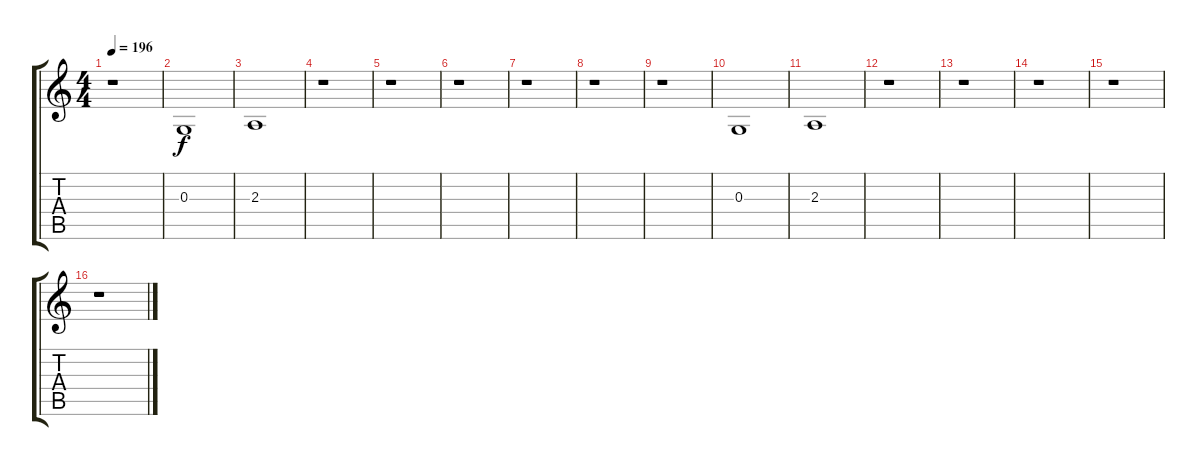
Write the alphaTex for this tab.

\track "" {instrument tuba}
\staff {score tabs}
\tuning (E4 B3 G3 D3 A2 E2) {hide}
\ts (4 4)
\tempo 196
\clef g2
\ks c
r.1{dy f} |
0.3.1{volume 11} |
2.3.1{volume 11} |
r.1 |
r.1 |
r.1 |
r.1 |
r.1 |
r.1 |
0.3.1{volume 11} |
2.3.1{volume 11} |
r.1 |
r.1 |
r.1 |
r.1 |
r.1
